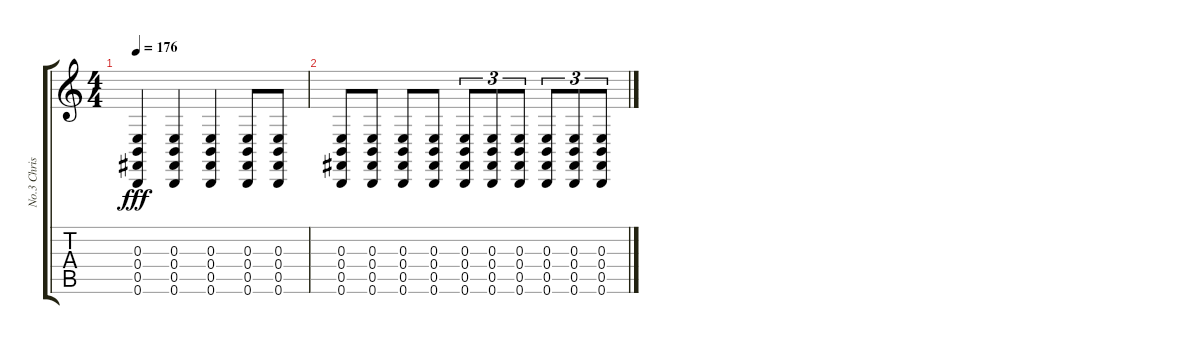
\track ("No.3 Chris" "No.3 Chris") {instrument melodictom}
\staff {score tabs}
\tuning (Db4 Ab3 E3 B2 Gb2 B1) {hide}
\ts (4 4)
\tempo 176
\clef g2
\ks c
(0.3 0.4 0.5 0.6).4{dy fff} (0.3 0.4 0.5 0.6).4 (0.3 0.4 0.5 0.6).4 (0.3 0.4 0.5 0.6).8 (0.3 0.4 0.5 0.6).8 |
(0.3 0.4 0.5 0.6).8 (0.3 0.4 0.5 0.6).8 (0.3 0.4 0.5 0.6).8 (0.3 0.4 0.5 0.6).8 (0.3 0.4 0.5 0.6).8{tu (3 2)} (0.3 0.4 0.5 0.6).8{tu (3 2)} (0.3 0.4 0.5 0.6).8{tu (3 2)} (0.3 0.4 0.5 0.6).8{tu (3 2)} (0.3 0.4 0.5 0.6).8{tu (3 2)} (0.3 0.4 0.5 0.6).8{tu (3 2)}
